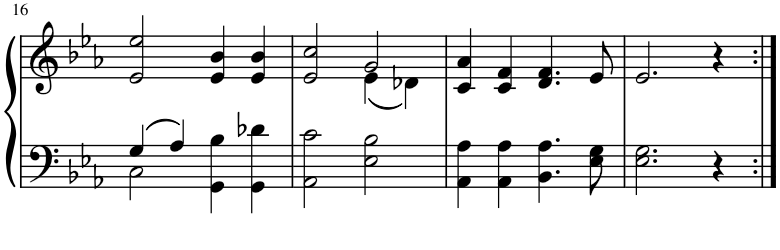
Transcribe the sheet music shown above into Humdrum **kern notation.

**kern	**kern
*part1	*part1
*staff2	*staff1
*I"Piano	*
*I'Pno.	*
!!LO:PB:g=z
*clefF4	*clefG2
*k[b-e-a-]	*k[b-e-a-]
*M4/4	*M4/4
=16	=16
*^	*
4G/	2C\	2e-/ 2ee-/
4A-/	.	.
2ryy	4GG\ 4B-\	4e-/ 4b-/
.	4GG\ 4d-X\	4e-/ 4b-/
*v	*v	*
=17	=17
*	*^
2AA-\ 2c\	2e-/ 2cc/	2ryy
2E-\ 2B-\	2g/	(4e-\
.	.	4d-X\)
*	*v	*v
=18	=18
4AA-\ 4A-\	4c/ 4a-/
4AA-\ 4A-\	4c/ 4f/
4.BB-\ 4.A-\	4.d/ 4.f/
8E-\ 8G\	8e-/
=19	=19
2.E-\ 2.G\	2.e-/
4r	4r
=:|!	=:|!
*-	*-
